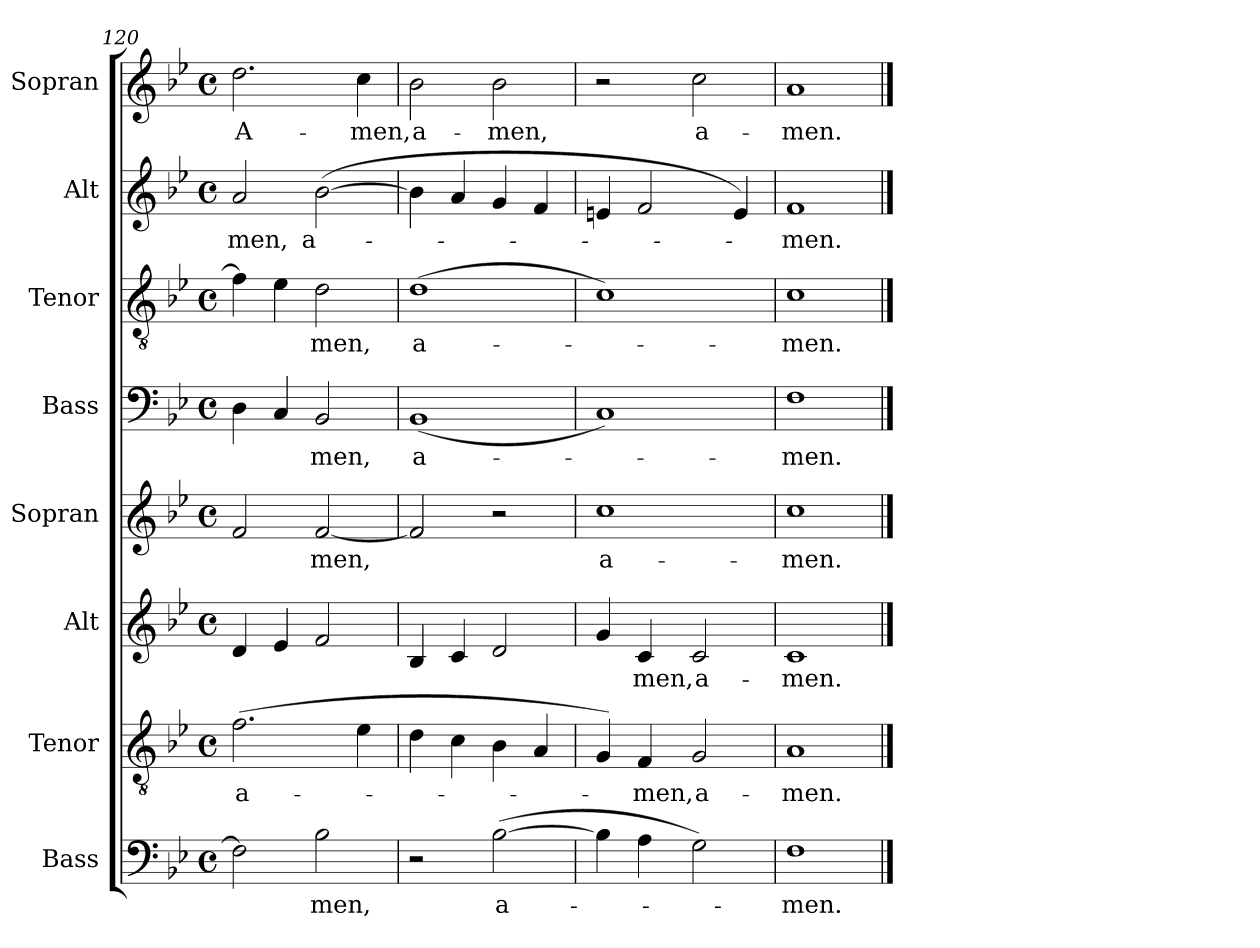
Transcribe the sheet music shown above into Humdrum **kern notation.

**kern	**text	**kern	**text	**kern	**text	**kern	**text	**kern	**text	**kern	**text	**kern	**text	**kern	**text
*part8	*part8	*part7	*part7	*part6	*part6	*part5	*part5	*part4	*part4	*part3	*part3	*part2	*part2	*part1	*part1
*staff8	*staff8	*staff7	*staff7	*staff6	*staff6	*staff5	*staff5	*staff4	*staff4	*staff3	*staff3	*staff2	*staff2	*staff1	*staff1
*I"Bass	*	*I"Tenor	*	*I"Alt	*	*I"Sopran	*	*I"Bass	*	*I"Tenor	*	*I"Alt	*	*I"Sopran	*
*I'B	*	*I'T	*	*I'A	*	*I'S	*	*I'B	*	*I'T	*	*I'A	*	*I'S	*
*clefF4	*	*clefGv2	*	*clefG2	*	*clefG2	*	*clefF4	*	*clefGv2	*	*clefG2	*	*clefG2	*
*k[b-e-]	*	*k[b-e-]	*	*k[b-e-]	*	*k[b-e-]	*	*k[b-e-]	*	*k[b-e-]	*	*k[b-e-]	*	*k[b-e-]	*
*B-:	*	*B-:	*	*B-:	*	*B-:	*	*B-:	*	*B-:	*	*B-:	*	*B-:	*
*M4/4	*	*M4/4	*	*M4/4	*	*M4/4	*	*M4/4	*	*M4/4	*	*M4/4	*	*M4/4	*
*met(c)	*	*met(c)	*	*met(c)	*	*met(c)	*	*met(c)	*	*met(c)	*	*met(c)	*	*met(c)	*
=120	=120	=120	=120	=120	=120	=120	=120	=120	=120	=120	=120	=120	=120	=120	=120
2F\]	.	(2.f\	a-	4d/	.	2f/	.	4D\	.	4f\]	.	2a/	-men,	2.dd\	A-
.	.	.	.	4e-/	.	.	.	4C/	.	4e-\	.	.	.	.	.
2B-\	-men,	.	.	2f/	.	[2f/	-men,	2BB-/	-men,	2d\	-men,	([2b-\	a-	.	.
.	.	4e-\	.	.	.	.	.	.	.	.	.	.	.	4cc\	-men,
=121	=121	=121	=121	=121	=121	=121	=121	=121	=121	=121	=121	=121	=121	=121	=121
2r	.	4d\	.	4B-/	.	2f/]	.	(1BB-	a-	(1d	a-	4b-\]	.	2b-\	a-
.	.	4c\	.	4c/	.	.	.	.	.	.	.	4a/	.	.	.
([2B-\	a-	4B-\	.	2d/	.	2r	.	.	.	.	.	4g/	.	2b-\	-men,
.	.	4A/	.	.	.	.	.	.	.	.	.	4f/	.	.	.
=122	=122	=122	=122	=122	=122	=122	=122	=122	=122	=122	=122	=122	=122	=122	=122
4B-\]	.	4G/)	.	4g/	.	1cc	a-	1C)	.	1c)	.	4en/	.	2r	.
4A\	.	4F/	-men,	4c/	-men,	.	.	.	.	.	.	2f/	.	.	.
2G\)	.	2G/	a-	2c/	a-	.	.	.	.	.	.	.	.	2cc\	a-
.	.	.	.	.	.	.	.	.	.	.	.	4e/)	.	.	.
=123	=123	=123	=123	=123	=123	=123	=123	=123	=123	=123	=123	=123	=123	=123	=123
1F	-men.	1A	-men.	1c	-men.	1cc	-men.	1F	-men.	1c	-men.	1f	-men.	1a	-men.
==	==	==	==	==	==	==	==	==	==	==	==	==	==	==	==
*-	*-	*-	*-	*-	*-	*-	*-	*-	*-	*-	*-	*-	*-	*-	*-
